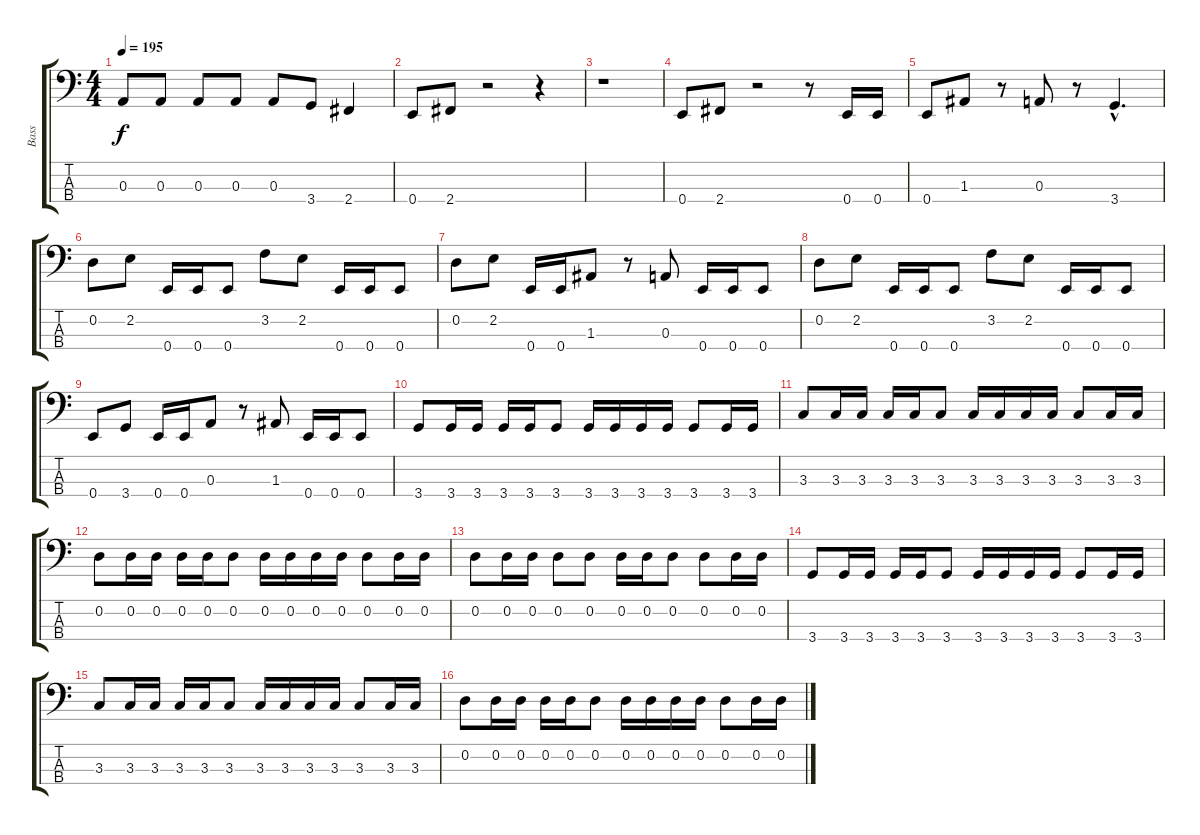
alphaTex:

\track ("Bass" "Bass") {instrument electricbasspick}
\staff {score tabs}
\tuning (G2 D2 A1 E1) {hide}
\ts (4 4)
\tempo 195
\clef f4
\ks c
0.3.8{dy f} 0.3.8 0.3.8 0.3.8 0.3.8 3.4.8 2.4.4 |
0.4.8 2.4.8 r.2 r.4 |
r.1 |
0.4.8 2.4.8 r.2 r.8 0.4.16 0.4.16 |
0.4.8 1.3.8 r.8 0.3.8 r.8 3.4{hac}.4{d} |
0.2.8 2.2.8 0.4.16 0.4.16 0.4.8 3.2.8 2.2.8 0.4.16 0.4.16 0.4.8 |
0.2.8 2.2.8 0.4.16 0.4.16 1.3.8 r.8 0.3.8 0.4.16 0.4.16 0.4.8 |
0.2.8 2.2.8 0.4.16 0.4.16 0.4.8 3.2.8 2.2.8 0.4.16 0.4.16 0.4.8 |
0.4.8 3.4.8 0.4.16 0.4.16 0.3.8 r.8 1.3.8 0.4.16 0.4.16 0.4.8 |
3.4.8 3.4.16 3.4.16 3.4.16 3.4.16 3.4.8 3.4.16 3.4.16 3.4.16 3.4.16 3.4.8 3.4.16 3.4.16 |
3.3.8 3.3.16 3.3.16 3.3.16 3.3.16 3.3.8 3.3.16 3.3.16 3.3.16 3.3.16 3.3.8 3.3.16 3.3.16 |
0.2.8 0.2.16 0.2.16 0.2.16 0.2.16 0.2.8 0.2.16 0.2.16 0.2.16 0.2.16 0.2.8 0.2.16 0.2.16 |
0.2.8 0.2.16 0.2.16 0.2.8 0.2.8 0.2.16 0.2.16 0.2.8 0.2.8 0.2.16 0.2.16 |
3.4.8 3.4.16 3.4.16 3.4.16 3.4.16 3.4.8 3.4.16 3.4.16 3.4.16 3.4.16 3.4.8 3.4.16 3.4.16 |
3.3.8 3.3.16 3.3.16 3.3.16 3.3.16 3.3.8 3.3.16 3.3.16 3.3.16 3.3.16 3.3.8 3.3.16 3.3.16 |
0.2.8 0.2.16 0.2.16 0.2.16 0.2.16 0.2.8 0.2.16 0.2.16 0.2.16 0.2.16 0.2.8 0.2.16 0.2.16
